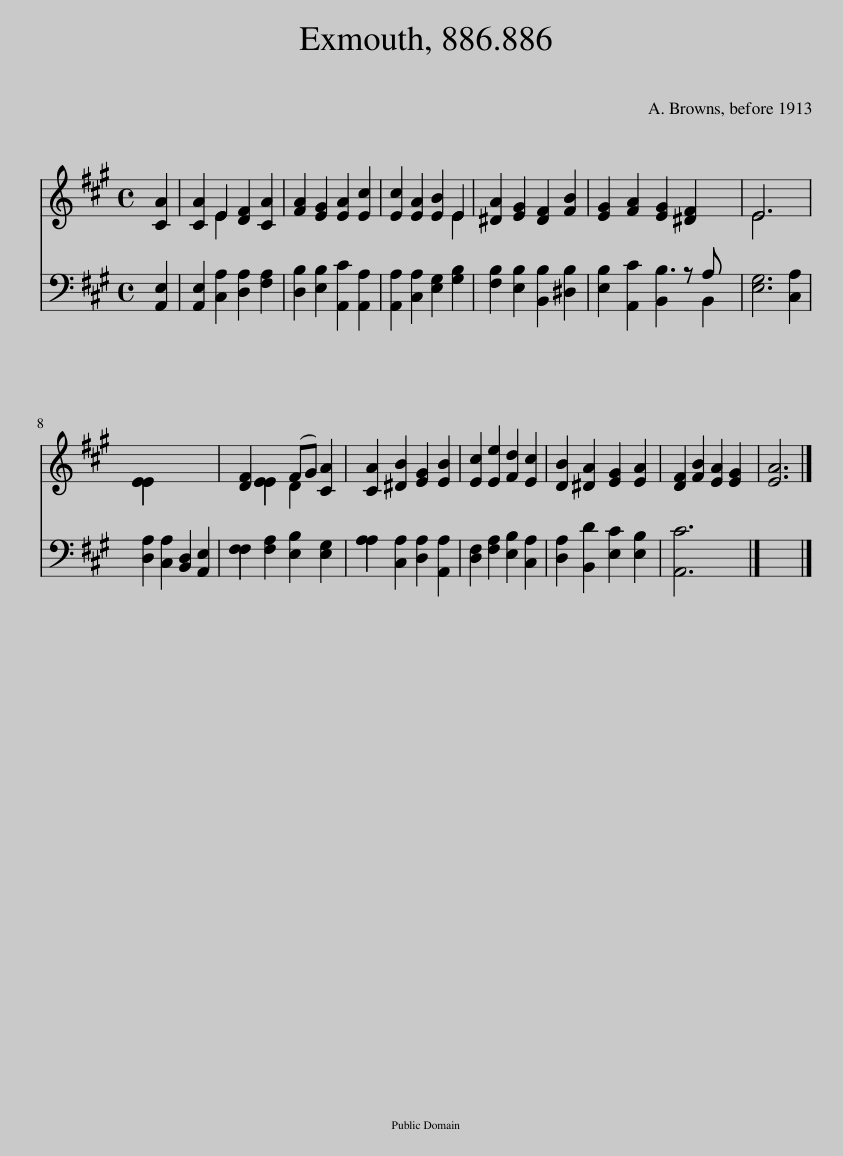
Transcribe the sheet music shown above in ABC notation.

X:1
%%score ( 1 2 ) ( 3 4 )
L:1/8
M:4/4
I:linebreak $
K:A
V:1 treble
V:2 treble
V:3 bass
V:4 bass
V:1
 [CA]2 | [CA]2 E2 [DF]2 [CA]2 | [FA]2 [EG]2 [EA]2 [Ec]2 | [Ec]2 [EA]2 [EB]2 E2 | [^DA]2 [EG]2 [DF]2 [FB]2 | %5
 [EG]2 [FA]2 [EG]2 [^DF]2 x | E6 x2 |$ E2 x6 | [DF]2 E2 (FG) [CA]2 | [CA]2 [^DB]2 [EG]2 [EB]2 | %10
 [Ec]2 [Ee]2 [Fd]2 [Ec]2 | [DB]2 [^DA]2 [EG]2 [EA]2 | [DF]2 [FB]2 [EA]2 [EG]2 | [EA]6 |] %14
V:2
 x2 | x2 E2 x4 | x8 | x6 E2 | x8 | %5
 x9 | E6 x2 |$ E2 x6 | x2 E2 D2 x2 | x8 | %10
 x8 | x8 | x8 | x6 |] %14
V:3
 [A,,E,]2 | [A,,E,]2 [C,A,]2 [D,A,]2 [F,A,]2 | [D,B,]2 [E,B,]2 [A,,C]2 [A,,A,]2 | [A,,A,]2 [C,A,]2 [E,G,]2 [G,B,]2 | [F,B,]2 [E,B,]2 [B,,B,]2 [^D,B,]2 | %5
 [E,B,]2 [A,,C]2 B,,2 z A, x | [E,G,]6 [C,A,]2 |$ [D,A,]2 [C,A,]2 [B,,D,]2 [A,,E,]2 | F,2 [F,A,]2 [E,B,]2 [E,G,]2 | A,2 [C,A,]2 [D,A,]2 [A,,A,]2 | %10
 [D,F,]2 [F,A,]2 [E,B,]2 [C,A,]2 | [D,A,]2 [B,,D]2 [E,C]2 [E,B,]2 | [A,,C]6 x2 | x6 |] %14
V:4
 x2 | x8 | x8 | x8 | x8 | %5
 x4 B,3 B,,2 | x8 |$ x8 | F,2 x6 | A,2 x6 | %10
 x8 | x8 | x8 | x6 |] %14
